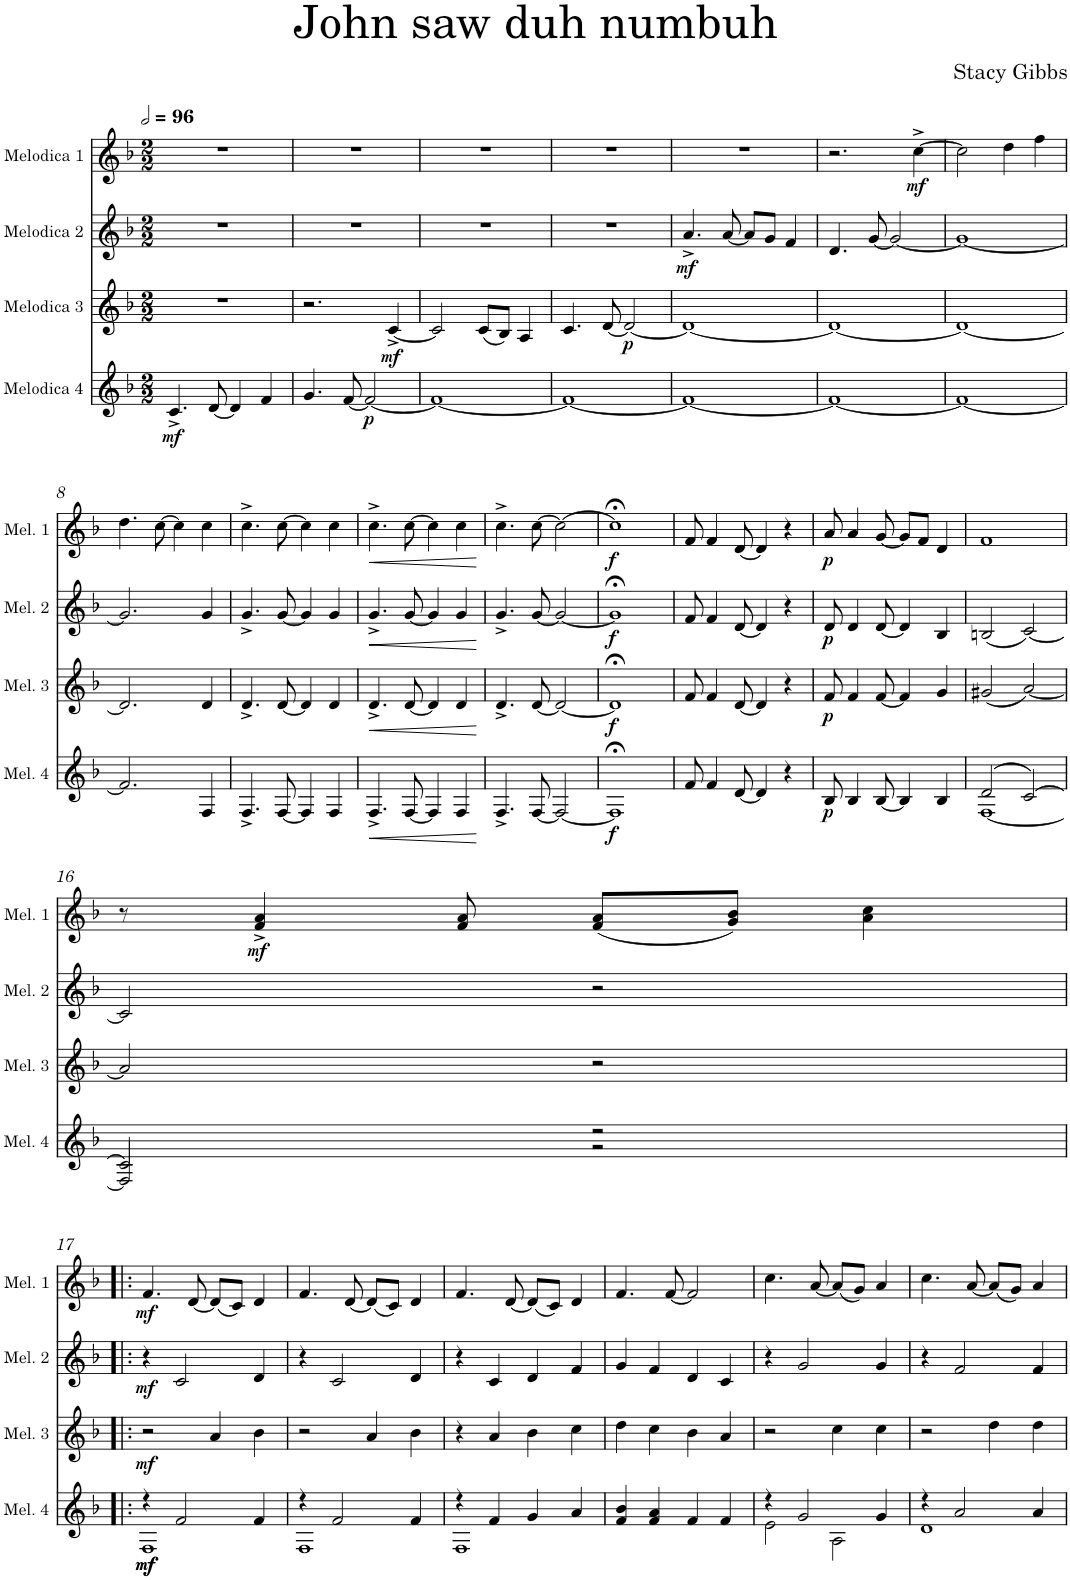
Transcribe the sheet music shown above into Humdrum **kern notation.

**kern	**dynam	**kern	**dynam	**kern	**dynam	**kern	**dynam
*part4	*part4	*part3	*part3	*part2	*part2	*part1	*part1
*staff4	*staff4	*staff3	*staff3	*staff2	*staff2	*staff1	*staff1
*I"Melodica 4	*	*I"Melodica 3	*	*I"Melodica 2	*	*I"Melodica 1	*
*I'Mel. 4	*	*I'Mel. 3	*	*I'Mel. 2	*	*I'Mel. 1	*
*clefG2	*	*clefG2	*	*clefG2	*	*clefG2	*
*k[b-]	*	*k[b-]	*	*k[b-]	*	*k[b-]	*
*M2/2	*	*M2/2	*	*M2/2	*	*M2/2	*
*MM192	*	*MM192	*	*MM192	*	*MM192	*
=1	=1	=1	=1	=1	=1	=1	=1
!	!LO:DY:b	!	!	!	!	!	!
4.c^/	mf	1r	.	1r	.	1r	.
[8d/	.	.	.	.	.	.	.
4d/]	.	.	.	.	.	.	.
4f/	.	.	.	.	.	.	.
=2	=2	=2	=2	=2	=2	=2	=2
4.g/	.	2.r	.	1r	.	1r	.
[8f/	.	.	.	.	.	.	.
!	!LO:DY:b	!	!	!	!	!	!
2f/_	p	.	.	.	.	.	.
!	!	!	!LO:DY:b	!	!	!	!
.	.	[4c^/	mf	.	.	.	.
=3	=3	=3	=3	=3	=3	=3	=3
1f_	.	2c/]	.	1r	.	1r	.
.	.	(8c/L	.	.	.	.	.
.	.	8B-/J)	.	.	.	.	.
.	.	4A/	.	.	.	.	.
=4	=4	=4	=4	=4	=4	=4	=4
1f_	.	4.c/	.	1r	.	1r	.
.	.	[8d/	.	.	.	.	.
!	!	!	!LO:DY:b	!	!	!	!
.	.	2d/_	p	.	.	.	.
=5	=5	=5	=5	=5	=5	=5	=5
!	!	!	!	!	!LO:DY:b	!	!
1f_	.	1d_	.	4.a^/	mf	1r	.
.	.	.	.	[8a/	.	.	.
.	.	.	.	8a/L]	.	.	.
.	.	.	.	8g/J	.	.	.
.	.	.	.	4f/	.	.	.
=6	=6	=6	=6	=6	=6	=6	=6
1f_	.	1d_	.	4.d/	.	2.r	.
.	.	.	.	[8g/	.	.	.
.	.	.	.	2g/_	.	.	.
!	!	!	!	!	!	!	!LO:DY:b
.	.	.	.	.	.	[4cc^\	mf
=7	=7	=7	=7	=7	=7	=7	=7
1f_	.	1d_	.	1g_	.	2cc\]	.
.	.	.	.	.	.	4dd\	.
.	.	.	.	.	.	4ff\	.
!!LO:LB:g=z
=8	=8	=8	=8	=8	=8	=8	=8
2.f/]	.	2.d/]	.	2.g/]	.	4.dd\	.
.	.	.	.	.	.	[8cc\	.
.	.	.	.	.	.	4cc\]	.
4F/	.	4d/	.	4g/	.	4cc\	.
=9	=9	=9	=9	=9	=9	=9	=9
4.F^/	.	4.d^/	.	4.g^/	.	4.cc^\	.
[8F/	.	[8d/	.	[8g/	.	[8cc\	.
4F/]	.	4d/]	.	4g/]	.	4cc\]	.
4F/	.	4d/	.	4g/	.	4cc\	.
=10	=10	=10	=10	=10	=10	=10	=10
!	!LO:HP:b	!	!LO:HP:b	!	!LO:HP:b	!	!LO:HP:b
4.F^/	<	4.d^/	<	4.g^/	<	4.cc^\	<
[8F/	.	[8d/	.	[8g/	.	[8cc\	.
4F/]	.	4d/]	.	4g/]	.	4cc\]	.
4F/	.	4d/	.	4g/	.	4cc\	.
.	[	.	[	.	[	.	[
=11	=11	=11	=11	=11	=11	=11	=11
4.F^/	.	4.d^/	.	4.g^/	.	4.cc^\	.
[8F/	.	[8d/	.	[8g/	.	[8cc\	.
2F/_	.	2d/_	.	2g/_	.	2cc\_	.
=12	=12	=12	=12	=12	=12	=12	=12
!	!LO:DY:b	!	!LO:DY:b	!	!LO:DY:b	!	!LO:DY:b
1F;<]	f	1d;<]	f	1g;<]	f	1cc;<]	f
=13	=13	=13	=13	=13	=13	=13	=13
8f/	.	8f/	.	8f/	.	8f/	.
4f/	.	4f/	.	4f/	.	4f/	.
[8d/	.	[8d/	.	[8d/	.	[8d/	.
4d/]	.	4d/]	.	4d/]	.	4d/]	.
4r	.	4r	.	4r	.	4r	.
=14	=14	=14	=14	=14	=14	=14	=14
!	!LO:DY:b	!	!LO:DY:b	!	!LO:DY:b	!	!LO:DY:b
8B-/	p	8f/	p	8d/	p	8a/	p
4B-/	.	4f/	.	4d/	.	4a/	.
[8B-/	.	[8f/	.	[8d/	.	[8g/	.
4B-/]	.	4f/]	.	4d/]	.	8g/L]	.
.	.	.	.	.	.	8f/J	.
4B-/	.	4g/	.	4B-/	.	4d/	.
=15	=15	=15	=15	=15	=15	=15	=15
*^	*	*	*	*	*	*	*
(2d/	[1F	.	(2g#X/	.	(2Bn/	.	1f	.
[2c/)	.	.	[2a/)	.	[2c/)	.	.	.
!!LO:LB:g=z
=16	=16	=16	=16	=16	=16	=16	=16	=16
2c/]	2F/]	.	2a/]	.	2c/]	.	8r	.
!	!	!	!	!	!	!	!	!LO:DY:b
.	.	.	.	.	.	.	4f/^ 4a/^	mf
.	.	.	.	.	.	.	8f/ 8a/	.
2r	2r	.	2r	.	2r	.	(8f/ 8a/L	.
.	.	.	.	.	.	.	8g/ 8b-/J)	.
.	.	.	.	.	.	.	4a\ 4cc\	.
!!LO:LB:g=z
=17!|:	=17!|:	=17!|:	=17!|:	=17!|:	=17!|:	=17!|:	=17!|:	=17!|:
!	!	!LO:DY:b	!	!	!	!	!	!
!	!	!LO:DY:n=1:b	!	!LO:DY:b	!	!LO:DY:b	!	!LO:DY:b
4r	1F	mf mf	2r	mf	4r	mf	4.f/	mf
2f/	.	.	.	.	2c/	.	.	.
.	.	.	.	.	.	.	[8d/	.
.	.	.	4a/	.	.	.	(8d/L]	.
.	.	.	.	.	.	.	8c/J)	.
4f/	.	.	4b-\	.	4d/	.	4d/	.
=18	=18	=18	=18	=18	=18	=18	=18	=18
4r	1F	.	2r	.	4r	.	4.f/	.
2f/	.	.	.	.	2c/	.	.	.
.	.	.	.	.	.	.	[8d/	.
.	.	.	4a/	.	.	.	(8d/L]	.
.	.	.	.	.	.	.	8c/J)	.
4f/	.	.	4b-\	.	4d/	.	4d/	.
=19	=19	=19	=19	=19	=19	=19	=19	=19
4r	1F	.	4r	.	4r	.	4.f/	.
4f/	.	.	4a/	.	4c/	.	.	.
.	.	.	.	.	.	.	[8d/	.
4g/	.	.	4b-\	.	4d/	.	(8d/L]	.
.	.	.	.	.	.	.	8c/J)	.
4a/	.	.	4cc\	.	4f/	.	4d/	.
*v	*v	*	*	*	*	*	*	*
=20	=20	=20	=20	=20	=20	=20	=20
4f/ 4b-/	.	4dd\	.	4g/	.	4.f/	.
4f/ 4a/	.	4cc\	.	4f/	.	.	.
.	.	.	.	.	.	[8f/	.
4f/	.	4b-\	.	4d/	.	2f/]	.
4f/	.	4a/	.	4c/	.	.	.
=21	=21	=21	=21	=21	=21	=21	=21
*^	*	*	*	*	*	*	*
4r	2e\	.	2r	.	4r	.	4.cc\	.
2g/	.	.	.	.	2g/	.	.	.
.	.	.	.	.	.	.	[8a/	.
.	2A\	.	4cc\	.	.	.	(8a/L]	.
.	.	.	.	.	.	.	8g/J)	.
4g/	.	.	4cc\	.	4g/	.	4a/	.
=22	=22	=22	=22	=22	=22	=22	=22	=22
4r	1d	.	2r	.	4r	.	4.cc\	.
2a/	.	.	.	.	2f/	.	.	.
.	.	.	.	.	.	.	[8a/	.
.	.	.	4dd\	.	.	.	(8a/L]	.
.	.	.	.	.	.	.	8g/J)	.
4a/	.	.	4dd\	.	4f/	.	4a/	.
*v	*v	*	*	*	*	*	*	*
=	=	=	=	=	=	=	=
*-	*-	*-	*-	*-	*-	*-	*-
